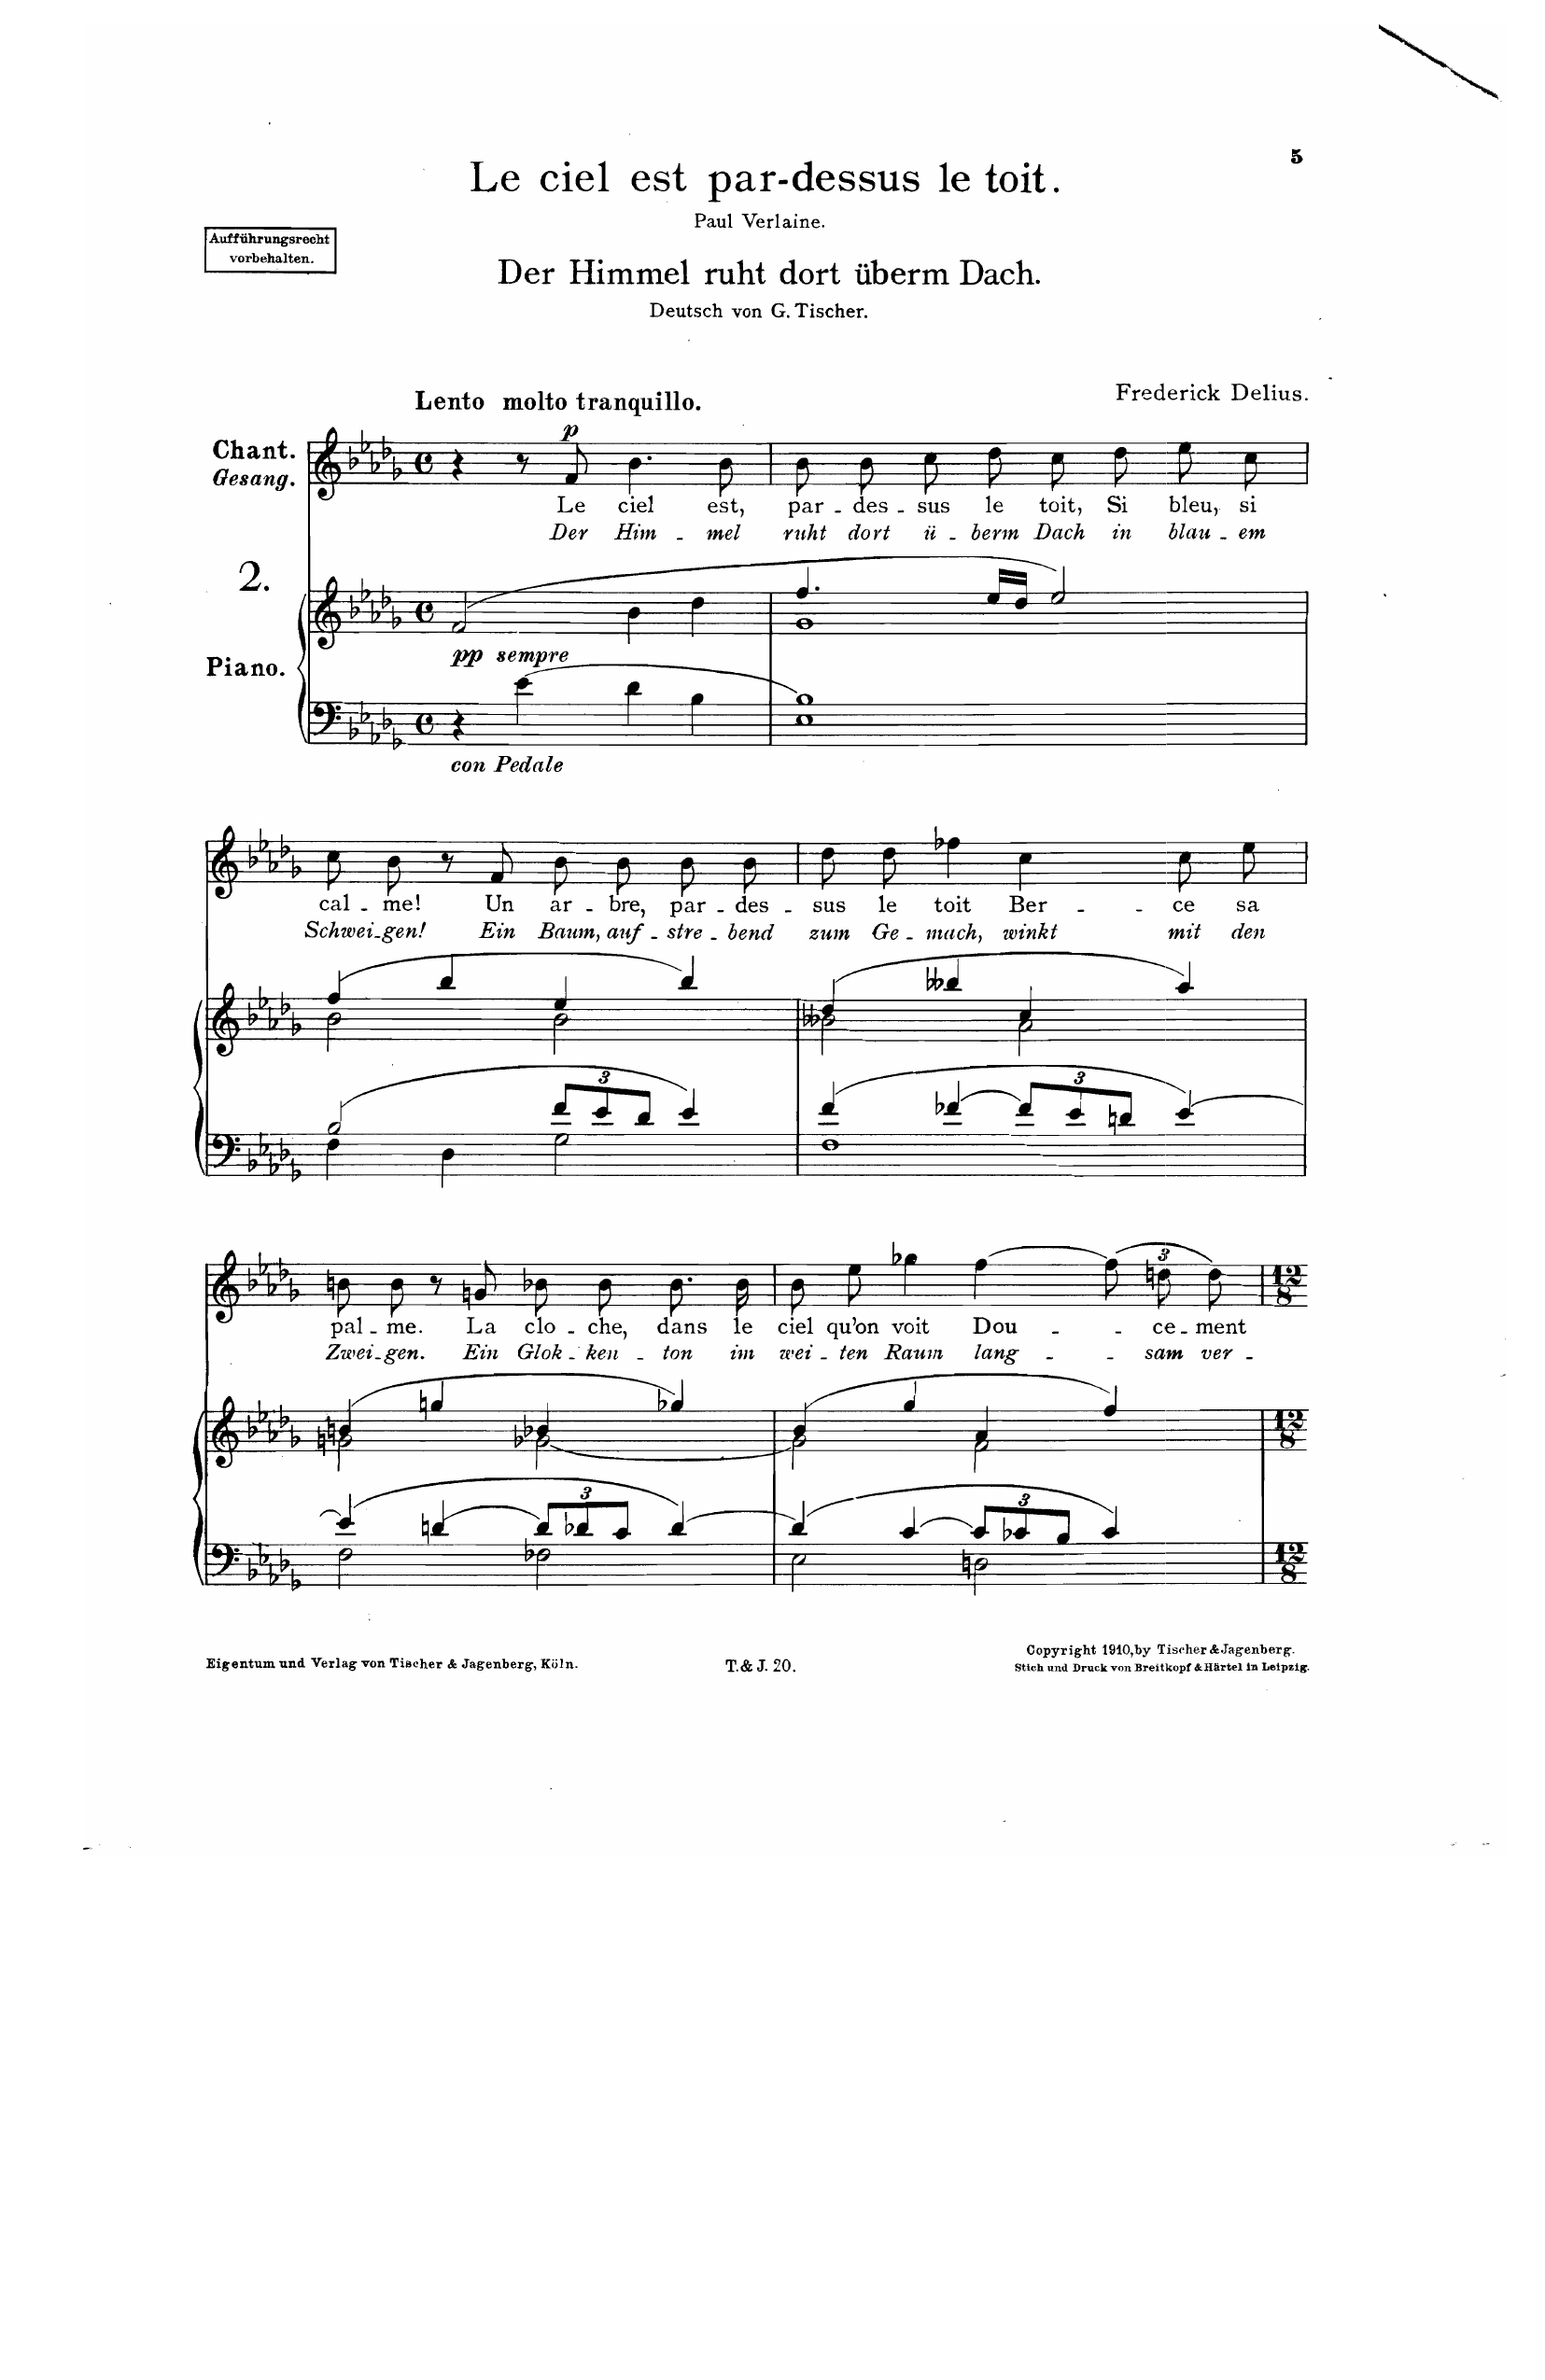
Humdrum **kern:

**kern	**kern	**dynam	**kern	**text	**dynam
*part2	*part2	*part2	*part1	*part1	*part1
*staff3	*staff2	*staff2/3	*staff1	*staff1	*staff1
*I"Piano	*	*	*I"Chant                                  Voice	*	*
*I'Pno	*	*	*	*	*
*clefF4	*clefG2	*	*clefG2	*	*
*k[b-e-a-d-g-]	*k[b-e-a-d-g-]	*	*k[b-e-a-d-g-]	*	*
*M4/4	*M4/4	*	*M4/4	*	*
*met(c)	*met(c)	*	*met(c)	*	*
=1	=1	=1	=1	=1	=1
!	!	!	!LO:TX:a:B:t=Lento molto tranquillo	!	!
!	!	!LO:DY:b	!	!	!
!	!	!LO:DY:n=1:b	!	!	!
4r	(2f/	pp other-dynamics	4r	.	.
!LO:TX:i:t=con Pedale	!	!	!	!	!
4e-\	.	.	8r	.	.
!	!	!	!	!	!LO:DY:a
.	.	.	8f/	Le	p
4d-\	4b-\	.	4.b-\	ciel	.
4B-\	4dd-\	.	.	.	.
.	.	.	8b-\	est,	.
=2	=2	=2	=2	=2	=2
*	*^	*	*	*	*
1E- 1B-	4.ff/	1g-	.	8b-\L	par	.
.	.	.	.	8b-\J	des-	.
.	.	.	.	8cc\L	-sus	.
.	16ee-/LL	.	.	8dd-\J	le	.
.	16dd-/JJ	.	.	.	.	.
.	2ee-/)	.	.	8cc\L	toit,	.
.	.	.	.	8dd-\J	Si	.
.	.	.	.	8ee-\L	bleu,	.
.	.	.	.	8cc\J	si	.
=3	=3	=3	=3	=3	=3	=3
*^	*	*	*	*	*	*
2B-/	4F\	(4ff/	2b-\	.	8cc\L	cal-	.
.	.	.	.	.	8b-\J	-me!	.
.	4D-\	4bb-/	.	.	8r	.	.
.	.	.	.	.	8f/	Un	.
*Xbrackettup	*	*	*	*	*	*	*
12f/L	2G-\	4ee-/	2b-\	.	8b-\L	ar-	.
12e-/	.	.	.	.	.	.	.
.	.	.	.	.	8b-\J	-bre,	.
12d-/J	.	.	.	.	.	.	.
4e-/	.	4bb-/)	.	.	8b-\L	par-	.
.	.	.	.	.	8b-\J	-des-	.
=4	=4	=4	=4	=4	=4	=4	=4
4f/	1F	(4dd-/	2b--X\	.	8dd-\L	-sus	.
.	.	.	.	.	8dd-\J	le	.
[4f-X/	.	4bb--X/	.	.	4ff-X\	toit	.
12f-/L]	.	4cc/	2a-\	.	4cc\	Ber-	.
12e-/	.	.	.	.	.	.	.
12dn/J	.	.	.	.	.	.	.
[4e-/	.	4aa-/)	.	.	8cc\L	-ce	.
.	.	.	.	.	8ee-\J	sa	.
=5	=5	=5	=5	=5	=5	=5	=5
!LO:TX:b:t=In this trascription we have included only the French lyrics by Paul Verlaine, because the German text by Gerhard Tischer (1877 - 1959) is still under copyright.	!	!	!	!	!	!	!
4e-/]	2F\	(4bn/	2gn\	.	8bn\L	pal-	.
.	.	.	.	.	8b\J	-me.	.
[4dn/	.	4ggn/	.	.	8r	.	.
.	.	.	.	.	8gn/	La	.
12d/L]	2F-X\	4b-X/	[2g-X\	.	8b-X\L	clo-	.
12d-X/	.	.	.	.	.	.	.
.	.	.	.	.	8b-\J	-che,	.
12c/J	.	.	.	.	.	.	.
[4d-/	.	4gg-X/)	.	.	8.b-\L	dans	.
.	.	.	.	.	16b-\Jk	le	.
=6	=6	=6	=6	=6	=6	=6	=6
4d-/]	2E-\	(4b-/	2g-\]	.	8b-\L	ciel	.
.	.	.	.	.	8ee-\J	qu’on	.
[4c/	.	4gg-/	.	.	4gg-X\	voit	.
12c/L]	2Dn\	4a-/	2f\	.	[4ff\	Dou-	.
12c-X/	.	.	.	.	.	.	.
12B-/J	.	.	.	.	.	.	.
4c-/	.	4ff/)	.	.	12ff\L]	.	.
.	.	.	.	.	12ddn\	-ce-	.
.	.	.	.	.	12dd\J	-ment	.
*v	*v	*	*	*	*	*	*
*	*v	*v	*	*	*	*
=	=	=	=	=	=
*-	*-	*-	*-	*-	*-
